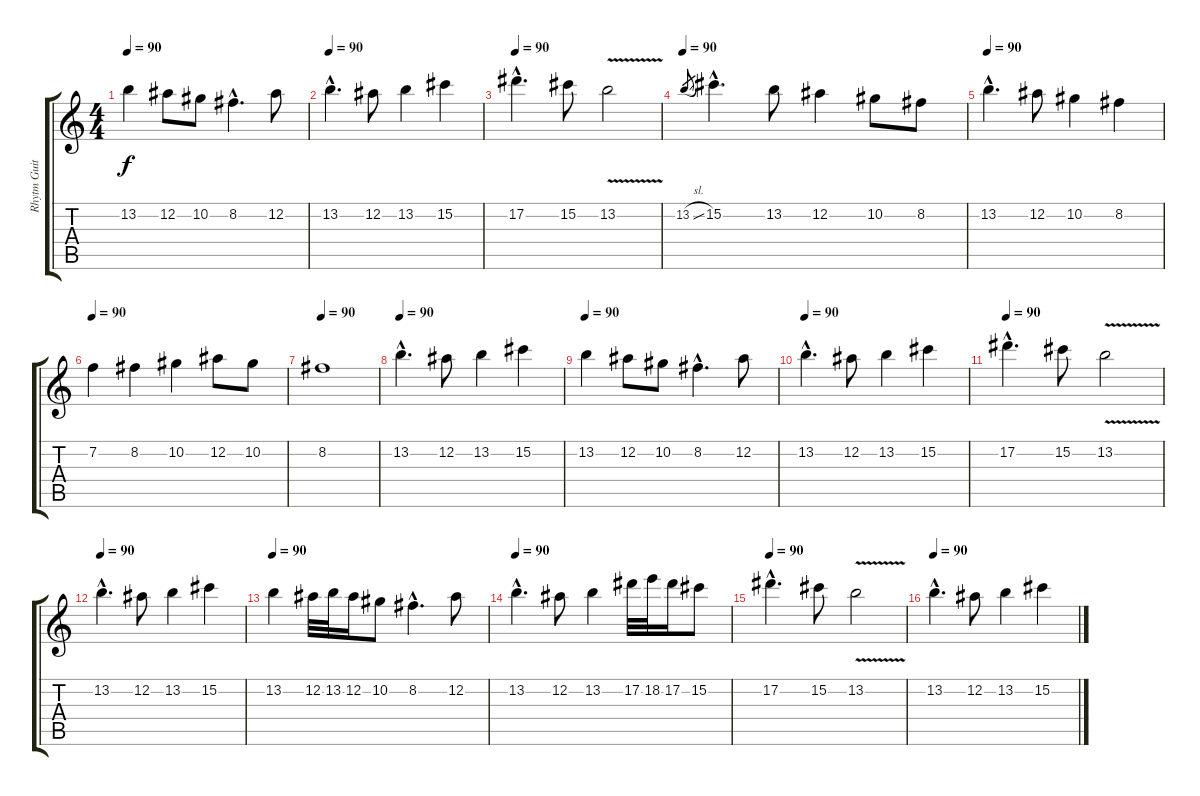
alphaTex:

\track ("Rhytm Guitar" "Rhytm Guit") {instrument distortionguitar}
\staff {score tabs}
\tuning (Eb4 Bb3 Gb3 Db3 Ab2 Eb2) {hide}
\ts (4 4)
\tempo 90
\clef g2
\ks c
13.2.4{dy f} 12.2.8 10.2.8 8.2{hac}.4{d} 12.2.8 |
\tempo 90
13.2{hac}.4{d} 12.2.8 13.2.4 15.2.4 |
\tempo 90
17.2{hac}.4{d} 15.2.8 13.2{v}.2 |
\tempo 90
13.2{sl}.8{gr} 15.2{hac}.4{d} 13.2.8 12.2.4 10.2.8 8.2.8 |
\tempo 90
13.2{hac}.4{d} 12.2.8 10.2.4 8.2.4 |
\tempo 90
7.2.4 8.2.4 10.2.4 12.2.8 10.2.8 |
\tempo 90
8.2.1 |
\tempo 90
13.2{hac}.4{d} 12.2.8 13.2.4 15.2.4 |
\tempo 90
13.2.4 12.2.8 10.2.8 8.2{hac}.4{d} 12.2.8 |
\tempo 90
13.2{hac}.4{d} 12.2.8 13.2.4 15.2.4 |
\tempo 90
17.2{hac}.4{d} 15.2.8 13.2{v}.2 |
\tempo 90
13.2{hac}.4{d} 12.2.8 13.2.4 15.2.4 |
\tempo 90
13.2.4 12.2.32 13.2.32 12.2.16 10.2.8 8.2{hac}.4{d} 12.2.8 |
\tempo 90
13.2{hac}.4{d} 12.2.8 13.2.4 17.2.32 18.2.32 17.2.16 15.2.8 |
\tempo 90
17.2{hac}.4{d} 15.2.8 13.2{v}.2 |
\tempo 90
13.2{hac}.4{d} 12.2.8 13.2.4 15.2.4
